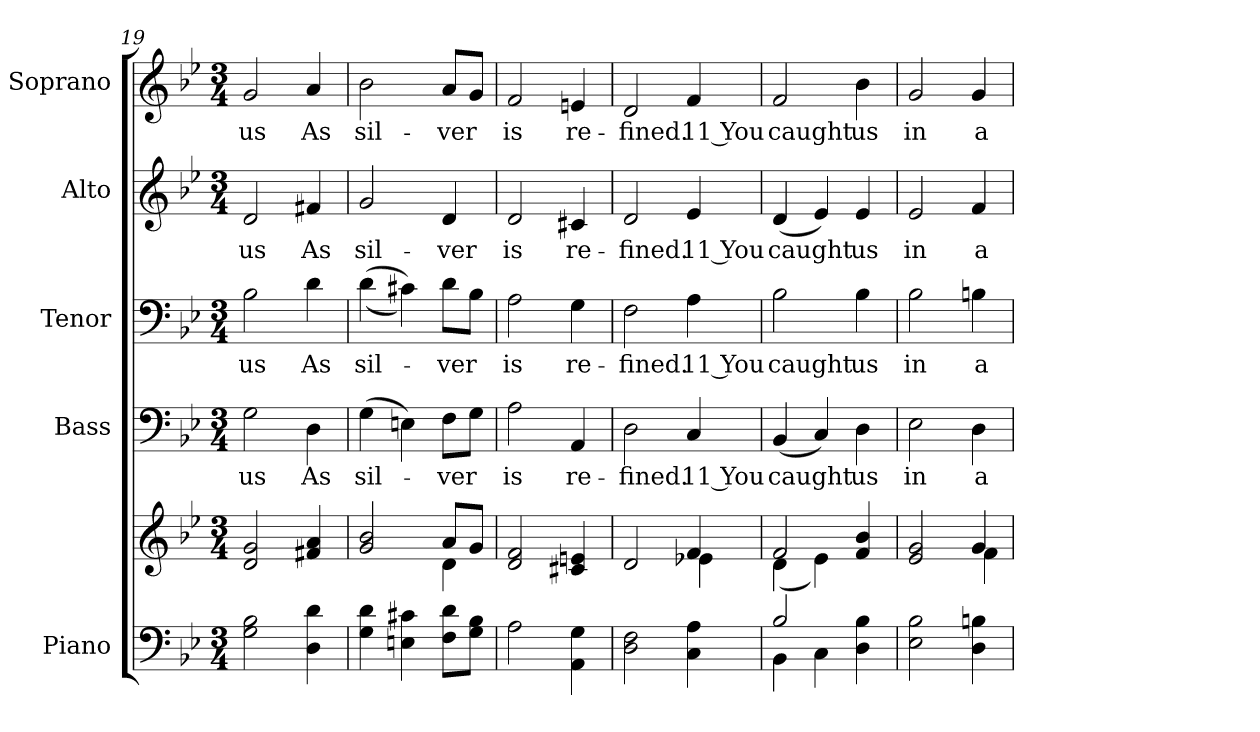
**kern	**kern	**kern	**text	**kern	**text	**kern	**text	**kern	**text
*part5	*part5	*part4	*part4	*part3	*part3	*part2	*part2	*part1	*part1
*staff6	*staff5	*staff4	*staff4	*staff3	*staff3	*staff2	*staff2	*staff1	*staff1
*I"Piano	*	*I"Bass	*	*I"Tenor	*	*I"Alto	*	*I"Soprano	*
*I'Pno.	*	*I'B.	*	*I'T.	*	*I'A.	*	*I'S.	*
!!LO:PB:g=z
*clefF4	*clefG2	*clefF4	*	*clefF4	*	*clefG2	*	*clefG2	*
*k[b-e-]	*k[b-e-]	*k[b-e-]	*	*k[b-e-]	*	*k[b-e-]	*	*k[b-e-]	*
*B-:	*B-:	*B-:	*	*B-:	*	*B-:	*	*B-:	*
*M3/4	*M3/4	*M3/4	*	*M3/4	*	*M3/4	*	*M3/4	*
=19	=19	=19	=19	=19	=19	=19	=19	=19	=19
!	!	!	!LO:LY:b:color=#000000	!	!	!	!	!	!
!	!	!	!	!	!LO:LY:b:color=#000000	!	!	!	!
!	!	!	!	!	!	!	!LO:LY:b:color=#000000	!	!
!	!	!	!	!	!	!	!	!	!LO:LY:b:color=#000000
2Gi\ 2B-i	2di/ 2gi	2Gi\	us	2B-i\	us	2di/	us	2gi/	us
!	!	!	!LO:LY:b:color=#000000	!	!	!	!	!	!
!	!	!	!	!	!LO:LY:b:color=#000000	!	!	!	!
!	!	!	!	!	!	!	!LO:LY:b:color=#000000	!	!
!	!	!	!	!	!	!	!	!	!LO:LY:b:color=#000000
4Di\ 4di	4f#Xi/ 4ai	4Di\	As	4di\	As	4f#Xi/	As	4ai/	As
=20	=20	=20	=20	=20	=20	=20	=20	=20	=20
*	*^	*	*	*	*	*	*	*	*
!	!	!	!	!LO:LY:b:color=#000000	!	!	!	!	!	!
!	!	!	!	!	!	!LO:LY:b:color=#000000	!	!	!	!
!	!	!	!	!	!	!	!	!LO:LY:b:color=#000000	!	!
!	!	!	!	!	!	!	!	!	!	!LO:LY:b:color=#000000
4Gi\ 4di	2gi/ 2b-i	2ryy	(4Gi\	sil-	((4di\	sil-	2gi/	sil-	2b-i\	sil-
4Eni\ 4c#Xi	.	.	4Eni\)	.	4c#Xi\))	.	.	.	.	.
!	!	!	!	!LO:LY:b:color=#000000	!	!	!	!	!	!
!	!	!	!	!	!	!LO:LY:b:color=#000000	!	!	!	!
!	!	!	!	!	!	!	!	!LO:LY:b:color=#000000	!	!
!	!	!	!	!	!	!	!	!	!	!LO:LY:b:color=#000000
8Fi\ 8diL	8ai/L	4di\	8Fi\L	-ver	8di\L	-ver	4di/	-ver	8ai/L	-ver
8Gi\ 8B-iJ	8gi/J	.	8Gi\J	.	8B-i\J	.	.	.	8gi/J	.
*	*v	*v	*	*	*	*	*	*	*	*
=21	=21	=21	=21	=21	=21	=21	=21	=21	=21
!	!	!	!LO:LY:b:color=#000000	!	!	!	!	!	!
!	!	!	!	!	!LO:LY:b:color=#000000	!	!	!	!
!	!	!	!	!	!	!	!LO:LY:b:color=#000000	!	!
!	!	!	!	!	!	!	!	!	!LO:LY:b:color=#000000
2Ai\	2di/ 2fi	2Ai\	is	2Ai\	is	2di/	is	2fi/	is
!	!	!	!LO:LY:b:color=#000000	!	!	!	!	!	!
!	!	!	!	!	!LO:LY:b:color=#000000	!	!	!	!
!	!	!	!	!	!	!	!LO:LY:b:color=#000000	!	!
!	!	!	!	!	!	!	!	!	!LO:LY:b:color=#000000
4AAi\ 4Gi	4c#Xi/ 4eni	4AAi/	re-	4Gi\	re-	4c#Xi/	re-	4eni/	re-
=22	=22	=22	=22	=22	=22	=22	=22	=22	=22
*	*^	*	*	*	*	*	*	*	*
!	!	!	!	!LO:LY:b:color=#000000	!	!	!	!	!	!
!	!	!	!	!	!	!LO:LY:b:color=#000000	!	!	!	!
!	!	!	!	!	!	!	!	!LO:LY:b:color=#000000	!	!
!	!	!	!	!	!	!	!	!	!	!LO:LY:b:color=#000000
2Di\ 2Fi	2di/	2ryy	2Di\	-fined.	2Fi\	-fined.	2di/	-fined.	2di/	-fined.
!	!	!	!	!LO:LY:b:color=#000000	!	!	!	!	!	!
!	!	!	!	!	!	!LO:LY:b:color=#000000	!	!	!	!
!	!	!	!	!	!	!	!	!LO:LY:b:color=#000000	!	!
!	!	!	!	!	!	!	!	!	!	!LO:LY:b:color=#000000
4Ci\ 4Ai	4fi/	4e-Xi\	4Ci/	11 You	4Ai\	11 You	4e-i/	11 You	4fi/	11 You
=23	=23	=23	=23	=23	=23	=23	=23	=23	=23	=23
*^	*	*	*	*	*	*	*	*	*	*
!	!	!	!	!	!LO:LY:b:color=#000000	!	!	!	!	!	!
!	!	!	!	!	!	!	!LO:LY:b:color=#000000	!	!	!	!
!	!	!	!	!	!	!	!	!	!LO:LY:b:color=#000000	!	!
!	!	!	!	!	!	!	!	!	!	!	!LO:LY:b:color=#000000
2B-i/	4BB-i\	2fi/	(4di\	(4BB-i/	caught	2B-i\	caught	(4di/	caught	2fi/	caught
.	4Ci\	.	4e-i\)	4Ci/)	.	.	.	4e-i/)	.	.	.
!	!	!	!	!	!LO:LY:b:color=#000000	!	!	!	!	!	!
!	!	!	!	!	!	!	!LO:LY:b:color=#000000	!	!	!	!
!	!	!	!	!	!	!	!	!	!LO:LY:b:color=#000000	!	!
!	!	!	!	!	!	!	!	!	!	!	!LO:LY:b:color=#000000
4Di\ 4B-i	4ryy	4fi/ 4b-i	4ryy	4Di\	us	4B-i\	us	4e-i/	us	4b-i\	us
*v	*v	*	*	*	*	*	*	*	*	*	*
=24	=24	=24	=24	=24	=24	=24	=24	=24	=24	=24
*^	*	*	*	*	*	*	*	*	*	*
!	!	!	!	!	!LO:LY:b:color=#000000	!	!	!	!	!	!
*v	*v	*	*	*	*	*	*	*	*	*	*
*^	*	*	*	*	*	*	*	*	*	*
!	!	!	!	!	!	!	!LO:LY:b:color=#000000	!	!	!	!
*v	*v	*	*	*	*	*	*	*	*	*	*
*^	*	*	*	*	*	*	*	*	*	*
!	!	!	!	!	!	!	!	!	!LO:LY:b:color=#000000	!	!
*v	*v	*	*	*	*	*	*	*	*	*	*
*^	*	*	*	*	*	*	*	*	*	*
!	!	!	!	!	!	!	!	!	!	!	!LO:LY:b:color=#000000
*v	*v	*	*	*	*	*	*	*	*	*	*
2E-i\ 2B-i	2e-i/ 2gi	2ryy	2E-i\	in	2B-i\	in	2e-i/	in	2gi/	in
!	!	!	!	!LO:LY:b:color=#000000	!	!	!	!	!	!
!	!	!	!	!	!	!LO:LY:b:color=#000000	!	!	!	!
!	!	!	!	!	!	!	!	!LO:LY:b:color=#000000	!	!
!	!	!	!	!	!	!	!	!	!	!LO:LY:b:color=#000000
4Di\ 4Bni	4gi/	4fi\	4Di\	a	4Bni\	a	4fi/	a	4gi/	a
*	*v	*v	*	*	*	*	*	*	*	*
=	=	=	=	=	=	=	=	=	=
*-	*-	*-	*-	*-	*-	*-	*-	*-	*-
